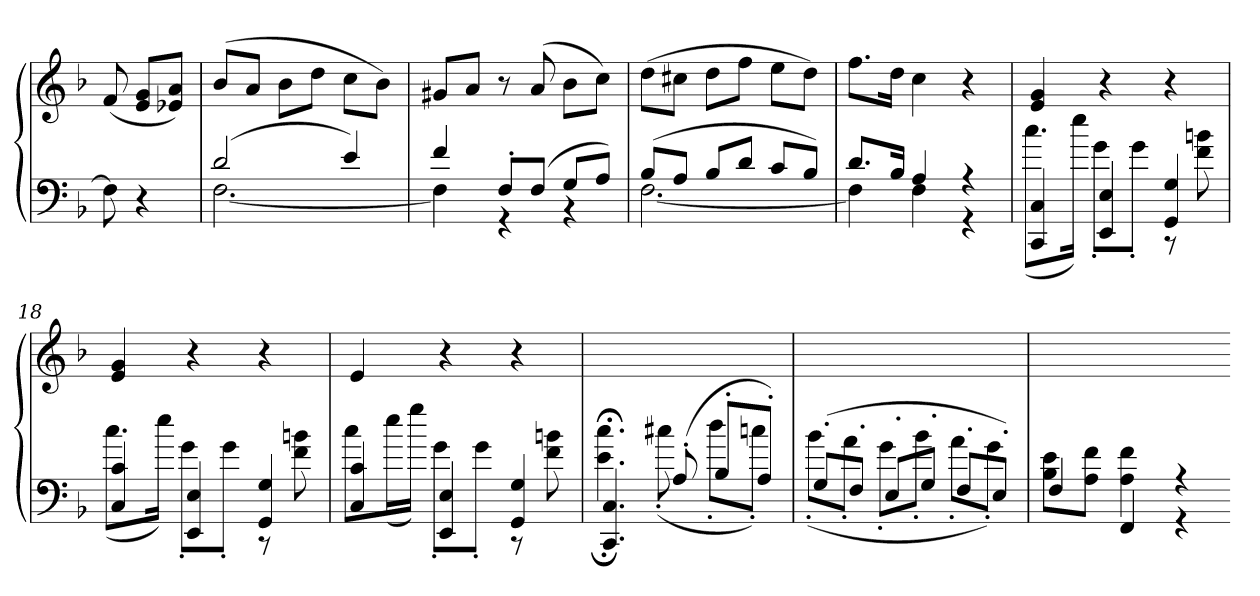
**kern	**kern
*part1	*part1
*staff2	*staff1
*clefF4	*clefG2
*k[b-]	*k[b-]
=	=
8F]	(8f
4r	8e 8gL
.	8e-X 8aJ)
=13	=13
*^	*
(2d	[2.F	(8b-L
.	.	8aJ
.	.	8b-L
.	.	8ddJ
4e)	.	8ccL
.	.	8b-J)
=14	=14	=14
4f	4F]	8g#XL
.	.	8aJ
8F'L	4r	8r
(8FJ	.	(8a
8GL	4r	8b-L
8AJ)	.	8ccJ)
=15	=15	=15
(8B-L	[2.F	(8ddL
8AJ	.	8cc#XJ
8B-L	.	8ddL
8dJ	.	8ffJ
8cL	.	8eeL
8B-J)	.	8ddJ)
=16	=16	=16
8.dL	4F]	8.ffL
16B-Jk	.	16ddJk
4A	4F	4cc
4r	4r	4r
=17	=17	=17
4CC 4C	(8.ccL	4e 4g
.	16eeJk)	.
4EE 4E	8g'L	4r
.	8g'J	.
4GG 4G	8r	4r
.	8f 8bn	.
=18	=18	=18
4C 4c	(8.ccL	4e 4g
.	16eeJk)	.
4EE 4E	8g'L	4r
.	8g'J	.
4GG 4G	8r	4r
.	8f 8bn	.
=19	=19	=19
4C 4c	8ccL	4e
.	(16eeL	.
.	16ggJJ)	.
4EE 4E	8g'L	4r
.	8g'J	.
4GG 4G	8r	4r
.	8f 8bn	.
=20	=20	=20
4.CC;< 4.C;<	4.e;< 4.cc;<	2.ryy
(8A'	(8cc#X'	.
8B-'L	8dd'L	.
8A'J)	8ccn'J)	.
=21	=21	=21
(8G'L	(8b-'L	2.ryy
8F'J	8a'J	.
8E'L	8g'L	.
8G'J	8b-'J	.
8F'L	8a'L	.
8E'J)	8g'J)	.
=22	=22	=22
4F	8B- 8eL	2.ryy
.	8A 8fJ	.
4FF	4A 4f	.
4r	4r	.
*v	*v	*
=-	=-
*-	*-
